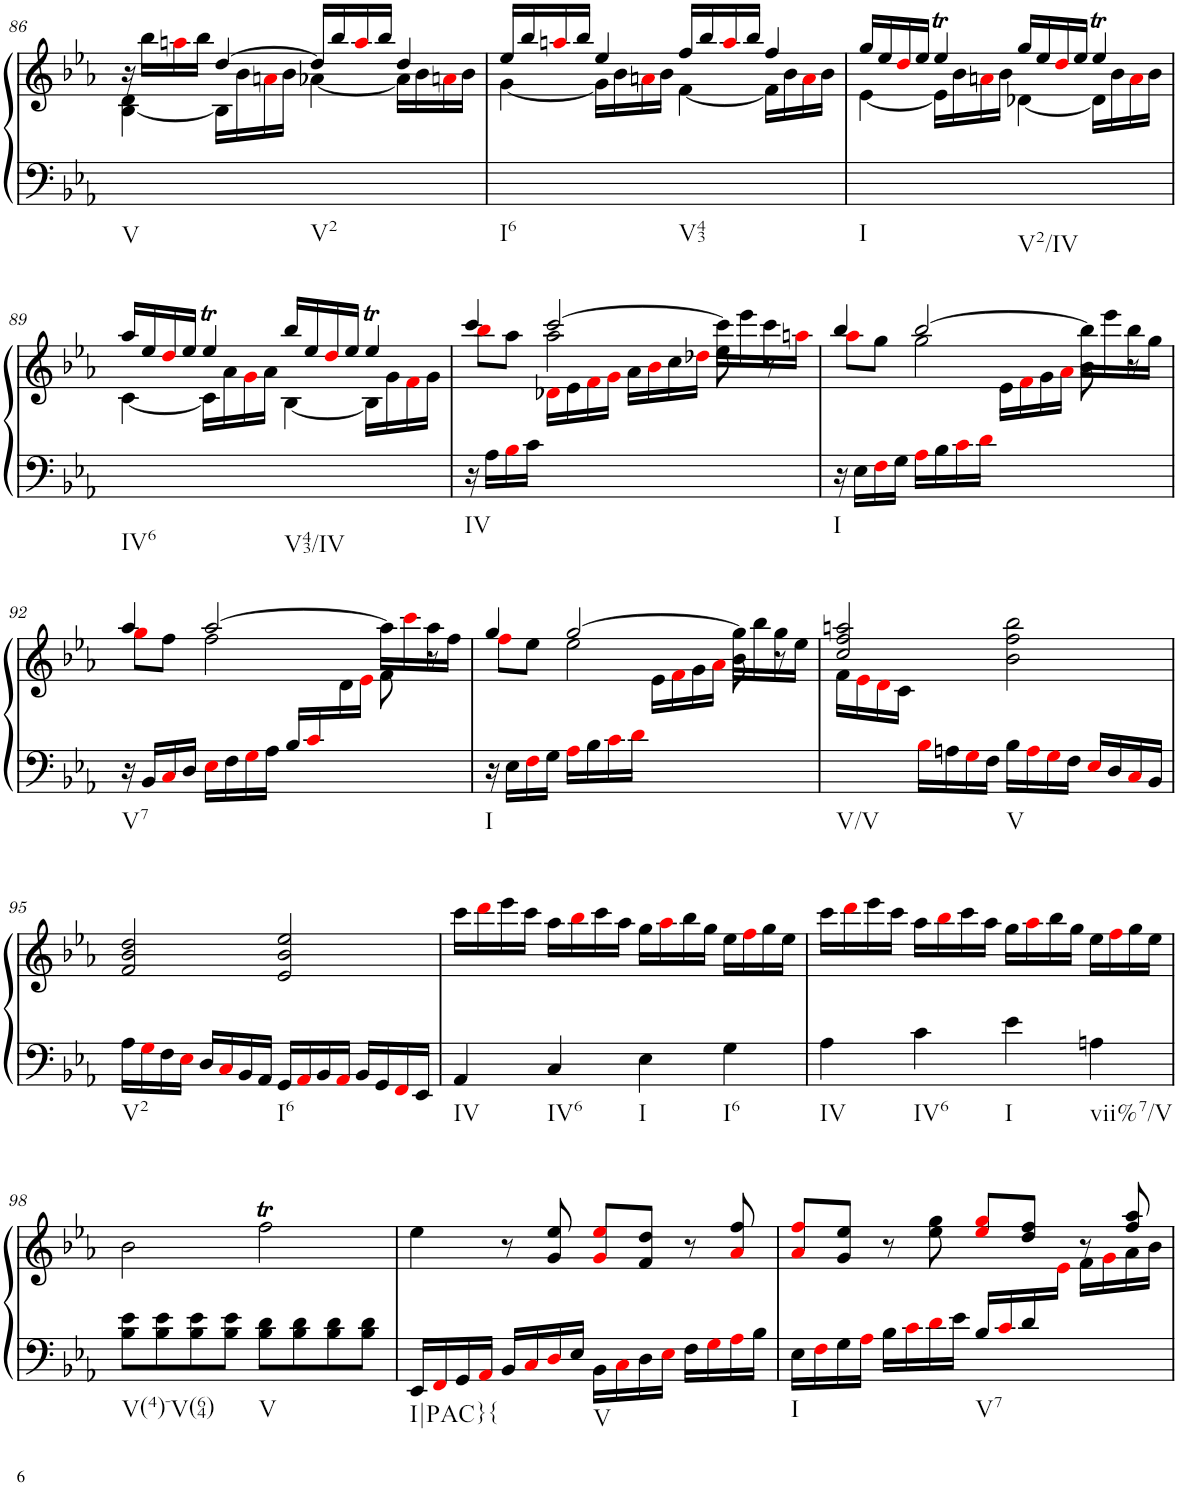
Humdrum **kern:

**kern	**kern
*part1	*part1
*staff2	*staff1
*I"Piano	*
*I'Pno.	*
!!LO:PB:g=z
*clefF4	*clefG2
*k[b-e-a-]	*k[b-e-a-]
*M4/4	*M4/4
*met(c)	*met(c)
=86	=86
*	*^
!LO:TX:b:t=V	!	!
2ryy	16r	[4B-\ 4d\
.	16bb-\LL	.
.	16aani\	.
.	16bb-\JJ	.
.	[>4dd/	16B-\LL]
.	.	16b-\
.	.	16ani\
.	.	16b-\JJ
!LO:TX:b:t=V2	!	!
2ryy	16dd/LL]	[<4a-X\
.	16bb-/	.
.	16aai/	.
.	16bb-/JJ	.
.	4dd/	16a-\LL]
.	.	16b-\
.	.	16ani\
.	.	16b-\JJ
=87	=87	=87
!LO:TX:b:t=I6	!	!
2ryy	16ee-/LL	[<4g\
.	16bb-/	.
.	16aani/	.
.	16bb-/JJ	.
.	4ee-/	16g\LL]
.	.	16b-\
.	.	16ani\
.	.	16b-\JJ
!LO:TX:b:t=V43	!	!
2ryy	16ff/LL	[<4f\
.	16bb-/	.
.	16aai/	.
.	16bb-/JJ	.
.	4ff/	16f\LL]
.	.	16b-\
.	.	16ai\
.	.	16b-\JJ
=88	=88	=88
!LO:TX:b:t=I	!	!
2ryy	16gg/LL	[<4e-\
.	16ee-/	.
.	16ddi/	.
.	16ee-/JJ	.
.	4ee-T/	16e-\LL]
.	.	16b-\
.	.	16ani\
.	.	16b-\JJ
!LO:TX:b:t=V2/IV	!	!
2ryy	16gg/LL	[<4d-X\
.	16ee-/	.
.	16ddi/	.
.	16ee-/JJ	.
.	4ee-T/	16d-\LL]
.	.	16b-\
.	.	16ai\
.	.	16b-\JJ
!!LO:LB:g=z	!!
=89	=89	=89
!LO:TX:b:t=IV6	!	!
2ryy	16aa-/LL	[<4c\
.	16ee-/	.
.	16ddi/	.
.	16ee-/JJ	.
.	4ee-T/	16c\LL]
.	.	16a-\
.	.	16gi\
.	.	16a-\JJ
!LO:TX:b:t=V43/IV	!	!
2ryy	16bb-/LL	[<4B-\
.	16ee-/	.
.	16ddi/	.
.	16ee-/JJ	.
.	4ee-T/	16B-\LL]
.	.	16g\
.	.	16fi\
.	.	16g\JJ
=90	=90	=90
*	*	*^
!LO:TX:b:t=IV	!	!	!
16r	8bb-i\L	4ccc/	4ryy
16A-\LL	.	.	.
16B-i\	8aa-\J	.	.
16c\JJ	.	.	.
8ryy	[2ccc/	2aa-\	16d-Xi\LL
.	.	.	16e-\
.	.	.	16fi\
.	.	.	16gi\JJ
.	.	.	16a-\LL
.	.	.	16b-i\
.	.	.	16cc\
.	.	.	16dd-Xi\JJ
.	16ccc\LL]	4ryy	8ee-\
.	16eee-\	.	.
8r	16ccc\	.	8ryy
.	16aani\JJ	.	.
=91	=91	=91	=91
!LO:TX:b:t=I	!	!	!
16r	8aa-i\L	4bb-/	2ryy
16E-\LL	.	.	.
16Fi\	8gg\J	.	.
16G\JJ	.	.	.
16A-i\LL	[2bb-/	2gg\	.
16B-\	.	.	.
16ci\	.	.	.
16di\JJ	.	.	.
4.ryy	.	.	16e-\LL
.	.	.	16fi\
.	.	.	16g\
.	.	.	16a-i\JJ
.	16bb-\LL]	4ryy	8b-\
.	16eee-\	.	.
8r	16bb-\	.	8ryy
.	16gg\JJ	.	.
!!LO:LB:g=z	!!	!!
=92	=92	=92	=92
!LO:TX:b:t=V7	!	!	!
16r	8ggi\L	4aa-/	8ryy
16BB-/LL	.	.	.
*	*	*v	*v
16Ci/	8ff\J	.
16D/JJ	.	.
16E-i\LL	[2aa-/	2ff\
16F\	.	.
16Gi\	.	.
16A-\JJ	.	.
16B-/LL	.	.
16ci/	.	.
*	*	*^
4ryy	.	.	16d\
.	.	.	16e-i\JJ
.	16aa-\LL]	4ryy	8f\
.	16ccci\	.	.
8r	16aa-\	.	8ryy
.	16ff\JJ	.	.
=93	=93	=93	=93
!LO:TX:b:t=I	!	!	!
16r	8ffi\L	4gg/	2ryy
16E-\LL	.	.	.
16Fi\	8ee-\J	.	.
16G\JJ	.	.	.
16A-i\LL	[2gg/	2ee-\	.
16B-\	.	.	.
16ci\	.	.	.
16di\JJ	.	.	.
4.ryy	.	.	16e-\LL
.	.	.	16fi\
.	.	.	16g\
.	.	.	16a-i\JJ
.	16gg\LL]	4ryy	8b-\
.	16bb-\	.	.
8r	16gg\	.	8ryy
.	16ee-\JJ	.	.
*	*	*v	*v
=94	=94	=94
!LO:TX:b:t=V/V	!	!
4ryy	2cc/ 2ff/ 2aan/	16f\LL
.	.	16e-i\
.	.	16di\
.	.	16c\JJ
16B-i\LL	.	2.ryy
16An\	.	.
16Gi\	.	.
16F\JJ	.	.
!LO:TX:b:t=V	!	!
16B-\LL	2b-\ 2ff\ 2bb-\	.
16Ai\	.	.
16Gi\	.	.
16F\JJ	.	.
16E-i/LL	.	.
16D/	.	.
16Ci/	.	.
16BB-/JJ	.	.
*	*v	*v
!!LO:LB:g=z
=95	=95
!LO:TX:b:t=V2	!
16A-\LL	2f/ 2b-/ 2dd/
16Gi\	.
16F\	.
16E-i\JJ	.
16D/LL	.
16Ci/	.
16BB-/	.
16AA-/JJ	.
!LO:TX:b:t=I6	!
16GG/LL	2e-/ 2b-/ 2ee-/
16AA-i/	.
16BB-/	.
16AA-i/JJ	.
16BB-/LL	.
16GG/	.
16FFi/	.
16EE-/JJ	.
=96	=96
!LO:TX:b:t=IV	!
4AA-/	16ccc\LL
.	16dddi\
.	16eee-\
.	16ccc\JJ
!LO:TX:b:t=IV6	!
4C/	16aa-\LL
.	16bb-i\
.	16ccc\
.	16aa-\JJ
!LO:TX:b:t=I	!
4E-\	16gg\LL
.	16aa-i\
.	16bb-\
.	16gg\JJ
!LO:TX:b:t=I6	!
4G\	16ee-\LL
.	16ffi\
.	16gg\
.	16ee-\JJ
=97	=97
!LO:TX:b:t=IV	!
4A-\	16ccc\LL
.	16dddi\
.	16eee-\
.	16ccc\JJ
!LO:TX:b:t=IV6	!
4c\	16aa-\LL
.	16bb-i\
.	16ccc\
.	16aa-\JJ
!LO:TX:b:t=I	!
4e-\	16gg\LL
.	16aa-i\
.	16bb-\
.	16gg\JJ
!LO:TX:b:t=vii%7/V	!
4An\	16ee-\LL
.	16ffi\
.	16gg\
.	16ee-\JJ
!!LO:LB:g=z
=98	=98
!LO:TX:b:t=V(4)-V(64)	!
8B-\ 8e-\L	2b-\
8B-\ 8e-\	.
8B-\ 8e-\	.
8B-\ 8e-\J	.
!LO:TX:b:t=V	!
8B-\ 8d\L	2ffT\
8B-\ 8d\	.
8B-\ 8d\	.
8B-\ 8d\J	.
=99	=99
!LO:TX:b:t=I|PAC}{	!
16EE-/LL	4ee-\
16FFi/	.
16GG/	.
16AA-i/JJ	.
16BB-/LL	8r
16Ci/	.
16Di/	8g/ 8ee-/
16E-/JJ	.
!LO:TX:b:t=V	!
16BB-\LL	8gi/ 8ee-i/L
16Ci\	.
16D\	8f/ 8dd/J
16E-i\JJ	.
16F\LL	8r
16Gi\	.
16A-i\	8a-i/ 8ff/
16B-\JJ	.
=100	=100
*	*^
!LO:TX:b:t=I	!	!
16E-\LL	8a-i/ 8ffi/L	8.ryy
16Fi\	.	.
16G\	8g/ 8ee-/J	.
*	*v	*v
16A-i\JJ	.
16B-\LL	8r
16ci\	.
16di\	8ee-\ 8gg\
16e-\JJ	.
!LO:TX:b:t=V7	!
16B-/LL	8ee-i/ 8ggi/L
16ci/	.
16d/	8dd/ 8ff/J
*	*^
4ryy	.	16e-i\JJ
.	8r	16f\LL
.	.	16gi\
.	8ff/ 8aa-/	16a-\
16ryy	.	16b-\JJ
*	*v	*v
=	=
*-	*-
